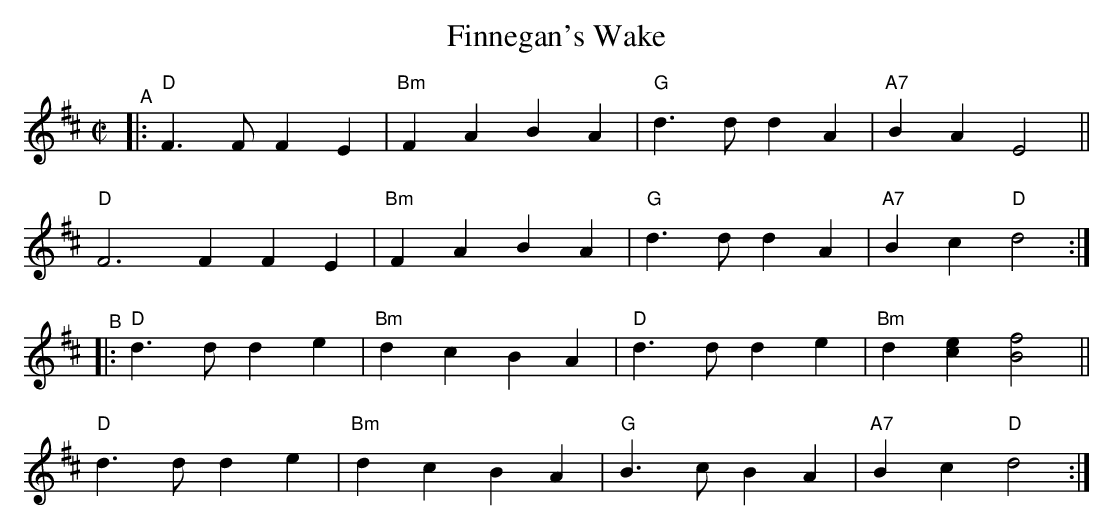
X:1
T: Finnegan's Wake
M: C|
L: 1/4
K: D
"^A"|:\
"D"F>F FE | "Bm"FA BA | "G"d>d dA | "A7"BA E2 ||
"D"F3F FE | "Bm"FA BA | "G"d>d dA | "A7"Bc "D"d2 :|
"^B"|:\
"D"d>d de | "Bm"dc BA | "D"d>d de | "Bm"d[ec] [f2B2] ||
"D"d>d de | "Bm"dc BA | "G"B>c BA | "A7"Bc "D"d2 :|
